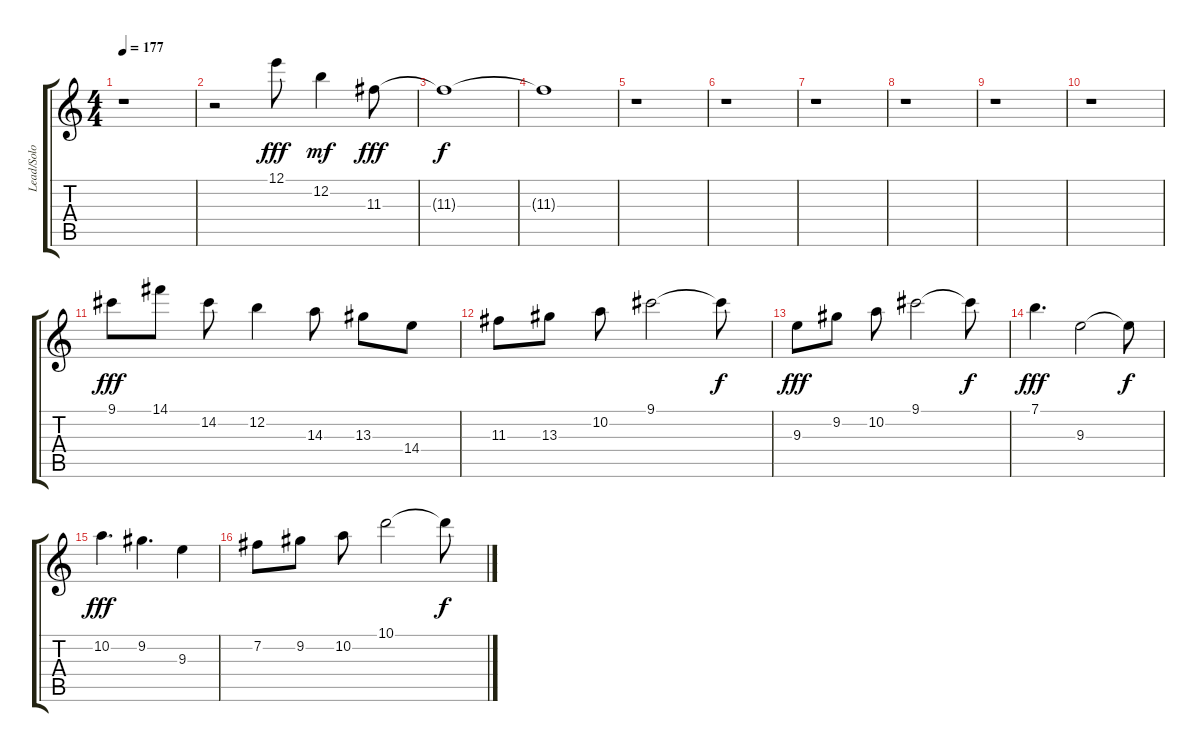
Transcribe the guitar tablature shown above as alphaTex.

\track ("Lead/Solo Guitar" "Lead/Solo ") {instrument overdrivenguitar}
\staff {score tabs}
\tuning (E4 B3 G3 D3 A2 E2) {hide}
\ts (4 4)
\tempo 177
\clef g2
\ks c
r.1{dy f} |
r.2 12.1.8{dy fff} 12.2.4{dy mf} 11.3.8{dy fff} |
11.3{t}.1{dy f} |
11.3{t}.1 |
r.1 |
r.1 |
r.1 |
r.1 |
r.1 |
r.1 |
9.1.8{dy fff volume 16} 14.1.8 14.2.8 12.2.4 14.3.8 13.3.8 14.4.8 |
11.3.8 13.3.8 10.2.8 9.1.2 9.1{t}.8{dy f} |
9.3.8{dy fff} 9.2.8 10.2.8 9.1.2 9.1{t}.8{dy f} |
7.1.4{d dy fff} 9.3.2 9.3{t}.8{dy f} |
10.2.4{d dy fff} 9.2.4{d} 9.3.4 |
7.2.8 9.2.8 10.2.8 10.1.2 10.1{t}.8{dy f}
